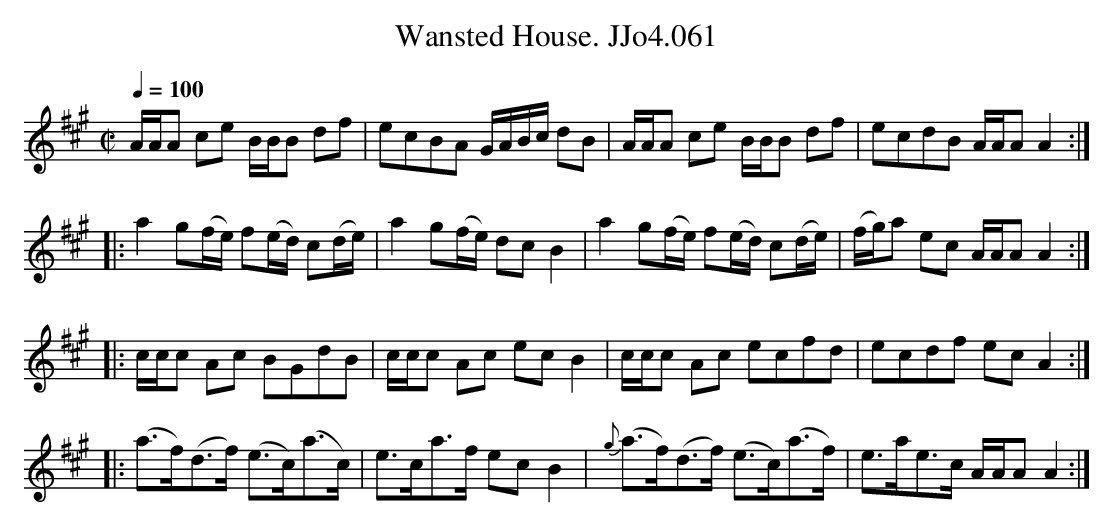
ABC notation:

X:1
T:Wansted House. JJo4.061
M:C|
L:1/8
Q:1/4=100
K:A
A/A/A ce B/B/B df|ecBA G/A/B/c/ dB|A/A/A ce B/B/B df|ecdB A/A/A A2:|
|:a2 g(f/e/) f(e/d/) c(d/e/)|a2 g(f/e/) dcB2|a2 g(f/e/) f(e/d/) c(d/e/)|(f/g/)a ec A/A/AA2:|
|:c/c/c Ac BGdB|c/c/c Ac ecB2|c/c/c Ac ecfd|ecdf ecA2:|
|:(a>f)(d>f) (e>c)(a>c)|e>ca>f ecB2|{g}(a>f)(d>f) (e>c)(a>f)|e>ae>c A/A/AA2:|
